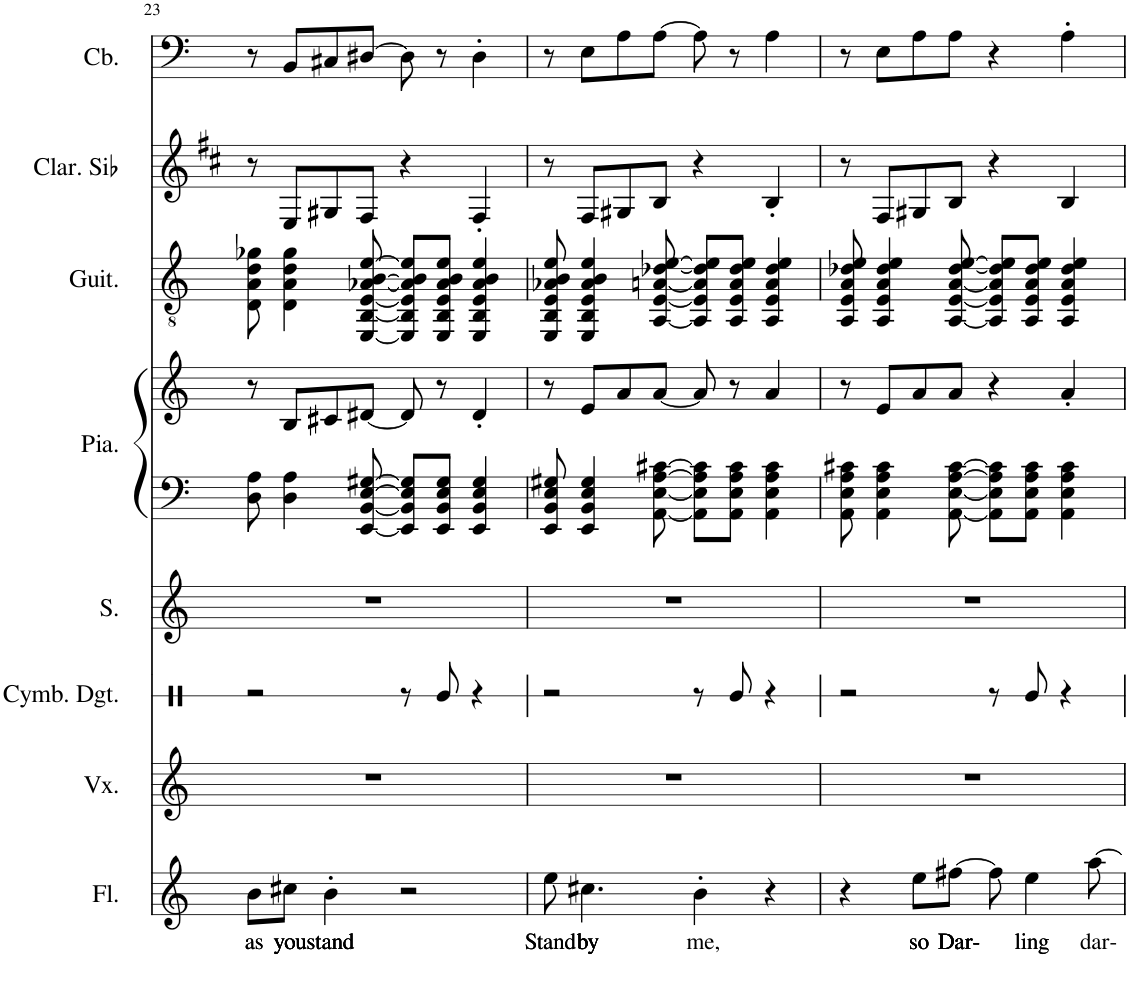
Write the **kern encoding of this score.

**kern	**text	**kern	**kern	**kern	**kern	**kern	**kern	**kern	**kern
*part8	*part8	*part7	*part6	*part5	*part4	*part4	*part3	*part2	*part1
*staff9	*staff9	*staff8	*staff7	*staff6	*staff5	*staff4	*staff3	*staff2	*staff1
*I"Flûte	*	*I"Voix, Voice Ohh	*I"Cymbales à doigts, Percusión	*I"Soprano, Voice Ahh	*I"Piano	*	*I"Guitare classique	*I"Clarinette en Sib	*I"Contrebasse
*I'Fl.	*	*I'Vx.	*I'Cymb. Dgt.	*I'S.	*I'Pia.	*	*I'Guit.	*I'Clar. Sib	*I'Cb.
!!LO:PB:g=z
*clefG2	*	*clefG2	*clefX	*clefG2	*clefF4	*clefG2	*clefGv2	*clefG2	*clefF4
*	*	*	*	*	*	*	*	*Trd1c2	*Trd7c12
*k[]	*	*k[]	*k[]	*k[]	*k[]	*k[]	*k[]	*k[f#c#]	*k[]
*M4/4	*	*M4/4	*M4/4	*M4/4	*M4/4	*M4/4	*M4/4	*M4/4	*M4/4
=23	=23	=23	=23	=23	=23	=23	=23	=23	=23
!	!LO:LY:b	!	!	!	!	!	!	!	!
8b\L	as	1r	2r	1r	8D\ 8A\	8r	8D\ 8A\ 8d\ 8g-X\	8r	8r
!	!LO:LY:b	!	!	!	!	!	!	!	!
8cc#X\J	you	.	.	.	4D\ 4A\	8B/L	4D\ 4A\ 4d\ 4g-\	8E/L	8BB/L
!	!LO:LY:b	!	!	!	!	!	!	!	!
4b'\	stand	.	.	.	.	8c#X/	.	8G#X/	8C#X/
.	.	.	.	.	[8EE/ [8BB/ [8E/ [8G#X/	[8d#X/J	[8EE/ [8BB/ [8E/ [8A-X/ [8B/ [8e/	8F#/J	[8D#X/J
2r	.	.	8r	.	8EE/] 8BB/] 8E/] 8G#/]L	8d#/]	8EE/] 8BB/] 8E/] 8A-/] 8B/] 8e/]L	4r	8D#\]
.	.	.	8Re/	.	8EE/ 8BB/ 8E/ 8G#/J	8r	8EE/ 8BB/ 8E/ 8A-/ 8B/ 8e/J	.	8r
.	.	.	4r	.	4EE/ 4BB/ 4E/ 4G#/	4d#'/	4EE/ 4BB/ 4E/ 4A-/ 4B/ 4e/	4F#'/	4D#'\
=24	=24	=24	=24	=24	=24	=24	=24	=24	=24
!	!LO:LY:b	!	!	!	!	!	!	!	!
8ee\	Stand	1r	2r	1r	8EE/ 8BB/ 8E/ 8G#X/	8r	8EE/ 8BB/ 8E/ 8A-X/ 8B/ 8e/	8r	8r
!	!LO:LY:b	!	!	!	!	!	!	!	!
4.cc#X\	by	.	.	.	4EE/ 4BB/ 4E/ 4G#/	8e/L	4EE/ 4BB/ 4E/ 4A-/ 4B/ 4e/	8F#/L	8E\L
.	.	.	.	.	.	8a/	.	8G#X/	8A\
.	.	.	.	.	[8AA\ [8E\ [8A\ [8c#X\	[8a/J	[8AA/ [8E/ [8An/ [8d-X/ [8e/	8B/J	[8A\J
!	!LO:LY:b	!	!	!	!	!	!	!	!
4b'\	me,	.	8r	.	8AA\] 8E\] 8A\] 8c#\]L	8a/]	8AA/] 8E/] 8A/] 8d-/] 8e/]L	4r	8A\]
.	.	.	8Re/	.	8AA\ 8E\ 8A\ 8c#\J	8r	8AA/ 8E/ 8A/ 8d-/ 8e/J	.	8r
4r	.	.	4r	.	4AA\ 4E\ 4A\ 4c#\	4a/	4AA/ 4E/ 4A/ 4d-/ 4e/	4B'/	4A\
=25	=25	=25	=25	=25	=25	=25	=25	=25	=25
4r	.	1r	2r	1r	8AA\ 8E\ 8A\ 8c#X\	8r	8AA/ 8E/ 8A/ 8d-X/ 8e/	8r	8r
.	.	.	.	.	4AA\ 4E\ 4A\ 4c#\	8e/L	4AA/ 4E/ 4A/ 4d-/ 4e/	8F#/L	8E\L
!	!LO:LY:b	!	!	!	!	!	!	!	!
8ee\L	so	.	.	.	.	8a/	.	8G#X/	8A\
!	!LO:LY:b	!	!	!	!	!	!	!	!
[8ff#X\J	Dar-	.	.	.	[8AA\ [8E\ [8A\ [8c#\	8a/J	[8AA/ [8E/ [8A/ [8d-/ [8e/	8B/J	8A\J
8ff#\]	.	.	8r	.	8AA\] 8E\] 8A\] 8c#\]L	4r	8AA/] 8E/] 8A/] 8d-/] 8e/]L	4r	4r
!	!LO:LY:b	!	!	!	!	!	!	!	!
4ee\	ling	.	8Re/	.	8AA\ 8E\ 8A\ 8c#\J	.	8AA/ 8E/ 8A/ 8d-/ 8e/J	.	.
.	.	.	4r	.	4AA\ 4E\ 4A\ 4c#\	4a'/	4AA/ 4E/ 4A/ 4d-/ 4e/	4B/	4A'\
!	!LO:LY:b	!	!	!	!	!	!	!	!
[8aa\	dar-	.	.	.	.	.	.	.	.
=	=	=	=	=	=	=	=	=	=
*-	*-	*-	*-	*-	*-	*-	*-	*-	*-
